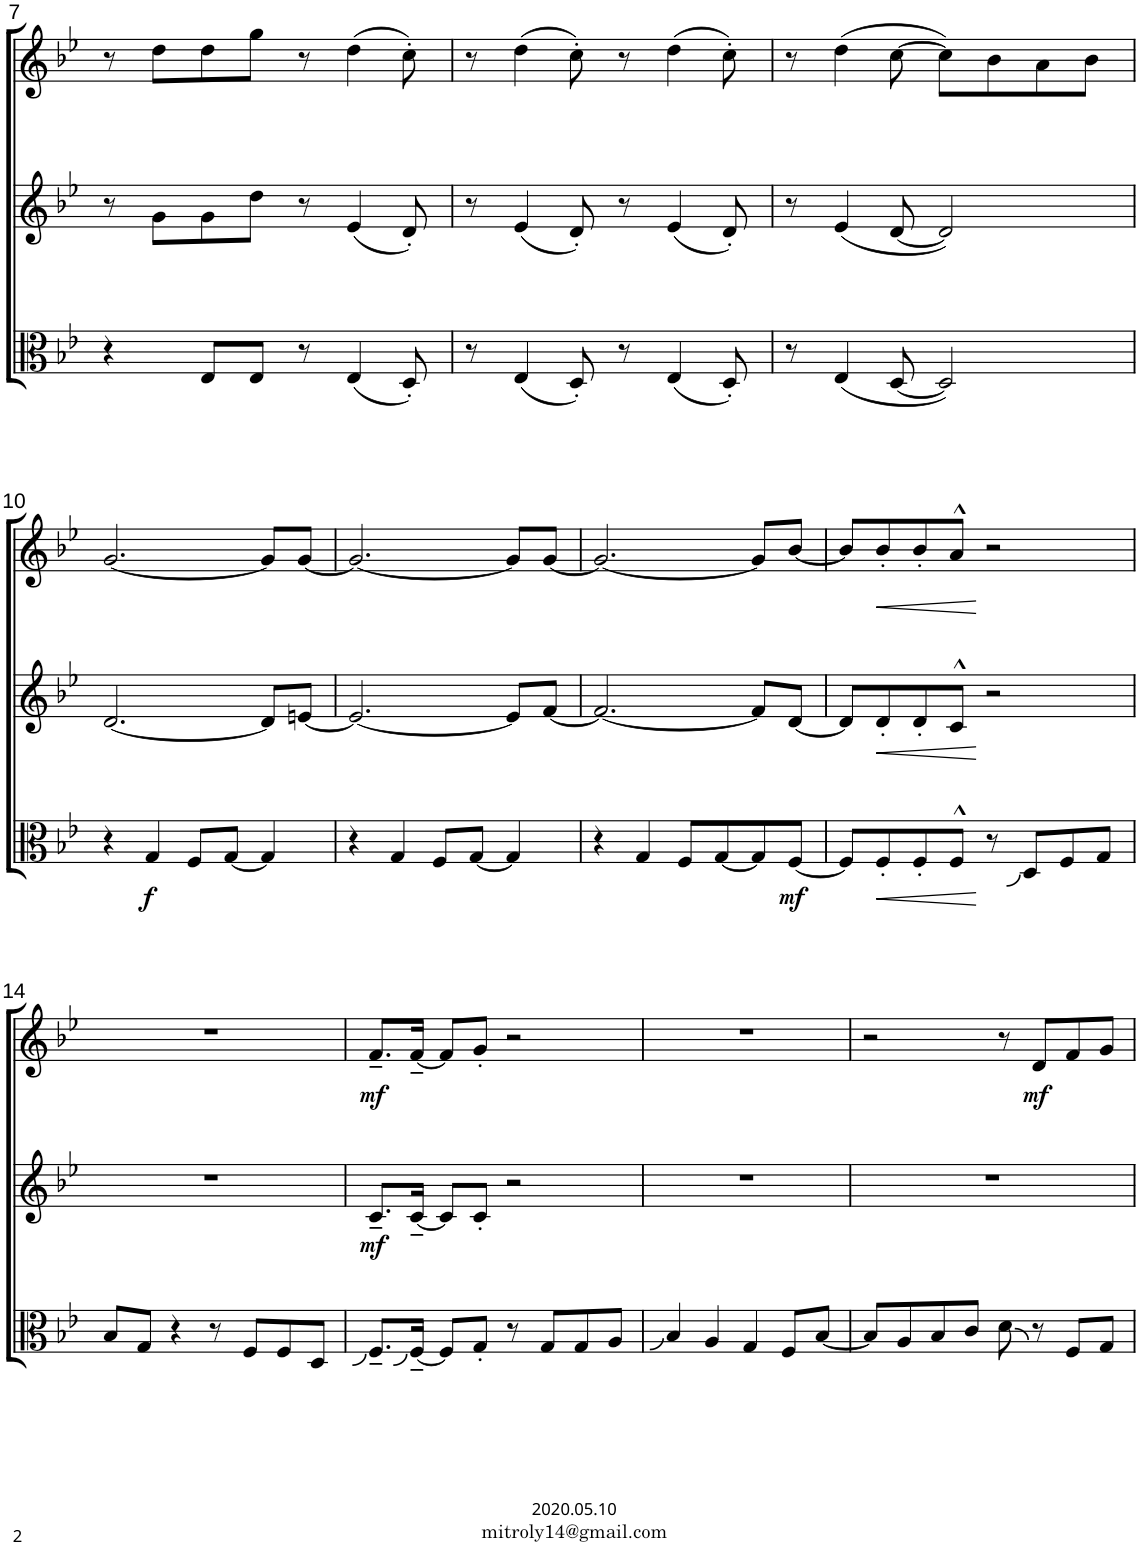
**kern	**dynam	**kern	**dynam	**kern	**dynam	**kern	**dynam	**kern	**dynam
*part5	*part5	*part4	*part4	*part3	*part3	*part2	*part2	*part1	*part1
*staff5	*staff5	*staff4	*staff4	*staff3	*staff3	*staff2	*staff2	*staff1	*staff1
*I"Tuba	*	*I"Alto	*	*I"Alto	*	*I"Violon 2	*	*I"Violon 1	*
*I'Tba.	*	*	*	*I'Alt.	*	*I'Vln	*	*I'Vln	*
!!LO:PB:g=z
*clefF4	*	*clefC3	*	*clefC3	*	*clefG2	*	*clefG2	*
*k[b-e-]	*	*k[b-e-]	*	*k[b-e-]	*	*k[b-e-]	*	*k[b-e-]	*
*M4/4	*	*M4/4	*	*M4/4	*	*M4/4	*	*M4/4	*
=7	=7	=7	=7	=7	=7	=7	=7	=7	=7
4r	.	4r	.	4r	.	8r	.	8r	.
.	.	.	.	.	.	8g\L	.	8dd\L	.
8C/L	.	8E-/L	.	8B-/L	.	8g\	.	8dd\	.
8C/J	.	8E-/J	.	8B-/J	.	8dd\J	.	8gg\J	.
8r	.	8r	.	8r	.	8r	.	8r	.
(4GG	.	(4E-/	.	(4G	.	(4e-/	.	(4dd\	.
8AA')	.	8D'/)	.	8F#X')	.	8d'/)	.	8cc'\)	.
=8	=8	=8	=8	=8	=8	=8	=8	=8	=8
8r	.	8r	.	8r	.	8r	.	8r	.
(4GG	.	(4E-/	.	(4G	.	(4e-/	.	(4dd\	.
8AA')	.	8D'/)	.	8F#X')	.	8d'/)	.	8cc'\)	.
8r	.	8r	.	8r	.	8r	.	8r	.
(4GG	.	(4E-/	.	(4G	.	(4e-/	.	(4dd\	.
8AA')	.	8D'/)	.	8F#')	.	8d'/)	.	8cc'\)	.
=9	=9	=9	=9	=9	=9	=9	=9	=9	=9
8r	.	8r	.	8r	.	8r	.	8r	.
(4GG	.	(4E-/	.	(4G	.	(4e-/	.	(4dd\	.
[8AA	.	[8D/	.	[8F#X	.	[8d/	.	[8cc\	.
2AA])	.	2D/])	.	2F#])	.	2d/])	.	8cc\L])	.
.	.	.	.	.	.	.	.	8b-\	.
.	.	.	.	.	.	.	.	8a\	.
.	.	.	.	.	.	.	.	8b-\J	.
!!LO:LB:g=z
=10	=10	=10	=10	=10	=10	=10	=10	=10	=10
4GG	.	4r	.	4r	.	[2.d/	.	[2.g/	.
!	!	!	!LO:DY:b	!	!LO:DY:b	!	!	!	!
8D/L	.	4G/	f	4G	f	.	.	.	.
[8GG/J	.	.	.	.	.	.	.	.	.
8GG/L]	.	8F/L	.	8F/L	.	.	.	.	.
8GG/J	.	[8G/J	.	[8G/J	.	.	.	.	.
8D/L	.	4G/]	.	4G]	.	8d/L]	.	8g/L]	.
[8C/J	.	.	.	.	.	[8en/J	.	[8g/J	.
=11	=11	=11	=11	=11	=11	=11	=11	=11	=11
4C]	.	4r	.	4r	.	2.e/_	.	2.g/_	.
8GG/L	.	4G/	.	4G	.	.	.	.	.
[8C/J	.	.	.	.	.	.	.	.	.
8C/L]	.	8F/L	.	8F/L	.	.	.	.	.
8C/J	.	[8G/J	.	[8G/J	.	.	.	.	.
8GG/L	.	4G/]	.	4G]	.	8e/L]	.	8g/L]	.
[8BB-/J	.	.	.	.	.	[8f/J	.	[8g/J	.
=12	=12	=12	=12	=12	=12	=12	=12	=12	=12
4BB-]	.	4r	.	4r	.	2.f/_	.	2.g/_	.
8C/L	.	4G/	.	4G	.	.	.	.	.
[8FF/J	.	.	.	.	.	.	.	.	.
8FF/L]	.	8F/L	.	8F/L	.	.	.	.	.
8GG/J	.	[8G/	.	[8G/J	.	.	.	.	.
8BB-/L	.	8G/]	.	8G/L]	.	8f/L]	.	8g/L]	.
!	!	!	!LO:DY:b	!	!LO:DY:b	!	!	!	!
[8BB-/J	.	[8F/J	mf	[8F/J	mf	[8d/J	.	[8b-/J	.
=13	=13	=13	=13	=13	=13	=13	=13	=13	=13
8BB-/L]	.	8F/L]	.	8F/L]	.	8d/L]	.	8b-/L]	.
!	!LO:HP:b	!	!LO:HP:b	!	!LO:HP:b	!	!LO:HP:b	!	!LO:HP:b
8BB-'/J	<	8F'/	<	8F'/J	<	8d'/	<	8b-'/	<
8BB-'/L	.	8F'/	.	8F'/L	.	8d'/	.	8b-'/	.
8AA^^/J	.	8F^^/J	.	8F^^/J	.	8c^^/J	.	8a^^/J	.
2r	[	8r	[	2r	[	2r	[	2r	[
.	.	8D/L	.	.	.	.	.	.	.
.	.	8F/	.	.	.	.	.	.	.
.	.	8G/J	.	.	.	.	.	.	.
!!LO:LB:g=z
=14	=14	=14	=14	=14	=14	=14	=14	=14	=14
!	!LO:DY:b	!	!	!	!	!	!	!	!
4GG	mf	8B-/L	.	1r	.	1r	.	1r	.
.	.	8G/J	.	.	.	.	.	.	.
8r	.	4r	.	.	.	.	.	.	.
[8D	.	.	.	.	.	.	.	.	.
4D]	.	8r	.	.	.	.	.	.	.
.	.	8F/L	.	.	.	.	.	.	.
4DD	.	8F/	.	.	.	.	.	.	.
.	.	8D/J	.	.	.	.	.	.	.
=15	=15	=15	=15	=15	=15	=15	=15	=15	=15
!	!	!	!	!	!LO:DY:b	!	!LO:DY:b	!	!LO:DY:b
4CC	.	8.F~/L	.	8.F~/L	mf	8.c~/L	mf	8.f~/L	mf
.	.	[16F~/Jk	.	[16F~/Jk	.	[16c~/Jk	.	[16f~/Jk	.
8r	.	8F/L]	.	8F/L]	.	8c/L]	.	8f/L]	.
[8C	.	8G'/J	.	8G'/J	.	8c'/J	.	8g'/J	.
4C]	.	8r	.	2r	.	2r	.	2r	.
.	.	8G/L	.	.	.	.	.	.	.
4GG	.	8G/	.	.	.	.	.	.	.
.	.	8A/J	.	.	.	.	.	.	.
=16	=16	=16	=16	=16	=16	=16	=16	=16	=16
4FF	.	4B-/	.	1r	.	1r	.	1r	.
8r	.	4A/	.	.	.	.	.	.	.
[8C	.	.	.	.	.	.	.	.	.
4C]	.	4G/	.	.	.	.	.	.	.
4D	.	8F/L	.	.	.	.	.	.	.
.	.	[8B-/J	.	.	.	.	.	.	.
=17	=17	=17	=17	=17	=17	=17	=17	=17	=17
4BB-	.	8B-/L]	.	1r	.	1r	.	2r	.
.	.	8A/	.	.	.	.	.	.	.
8r	.	8B-/	.	.	.	.	.	.	.
[8FF#X	.	8c/J	.	.	.	.	.	.	.
4FF#]	.	8d\	.	.	.	.	.	8r	.
!	!	!	!	!	!	!	!	!	!LO:DY:b
.	.	8r	.	.	.	.	.	8d/L	mf
4DD	.	8F/L	.	.	.	.	.	8f/	.
.	.	8G/J	.	.	.	.	.	8g/J	.
=	=	=	=	=	=	=	=	=	=
*-	*-	*-	*-	*-	*-	*-	*-	*-	*-
